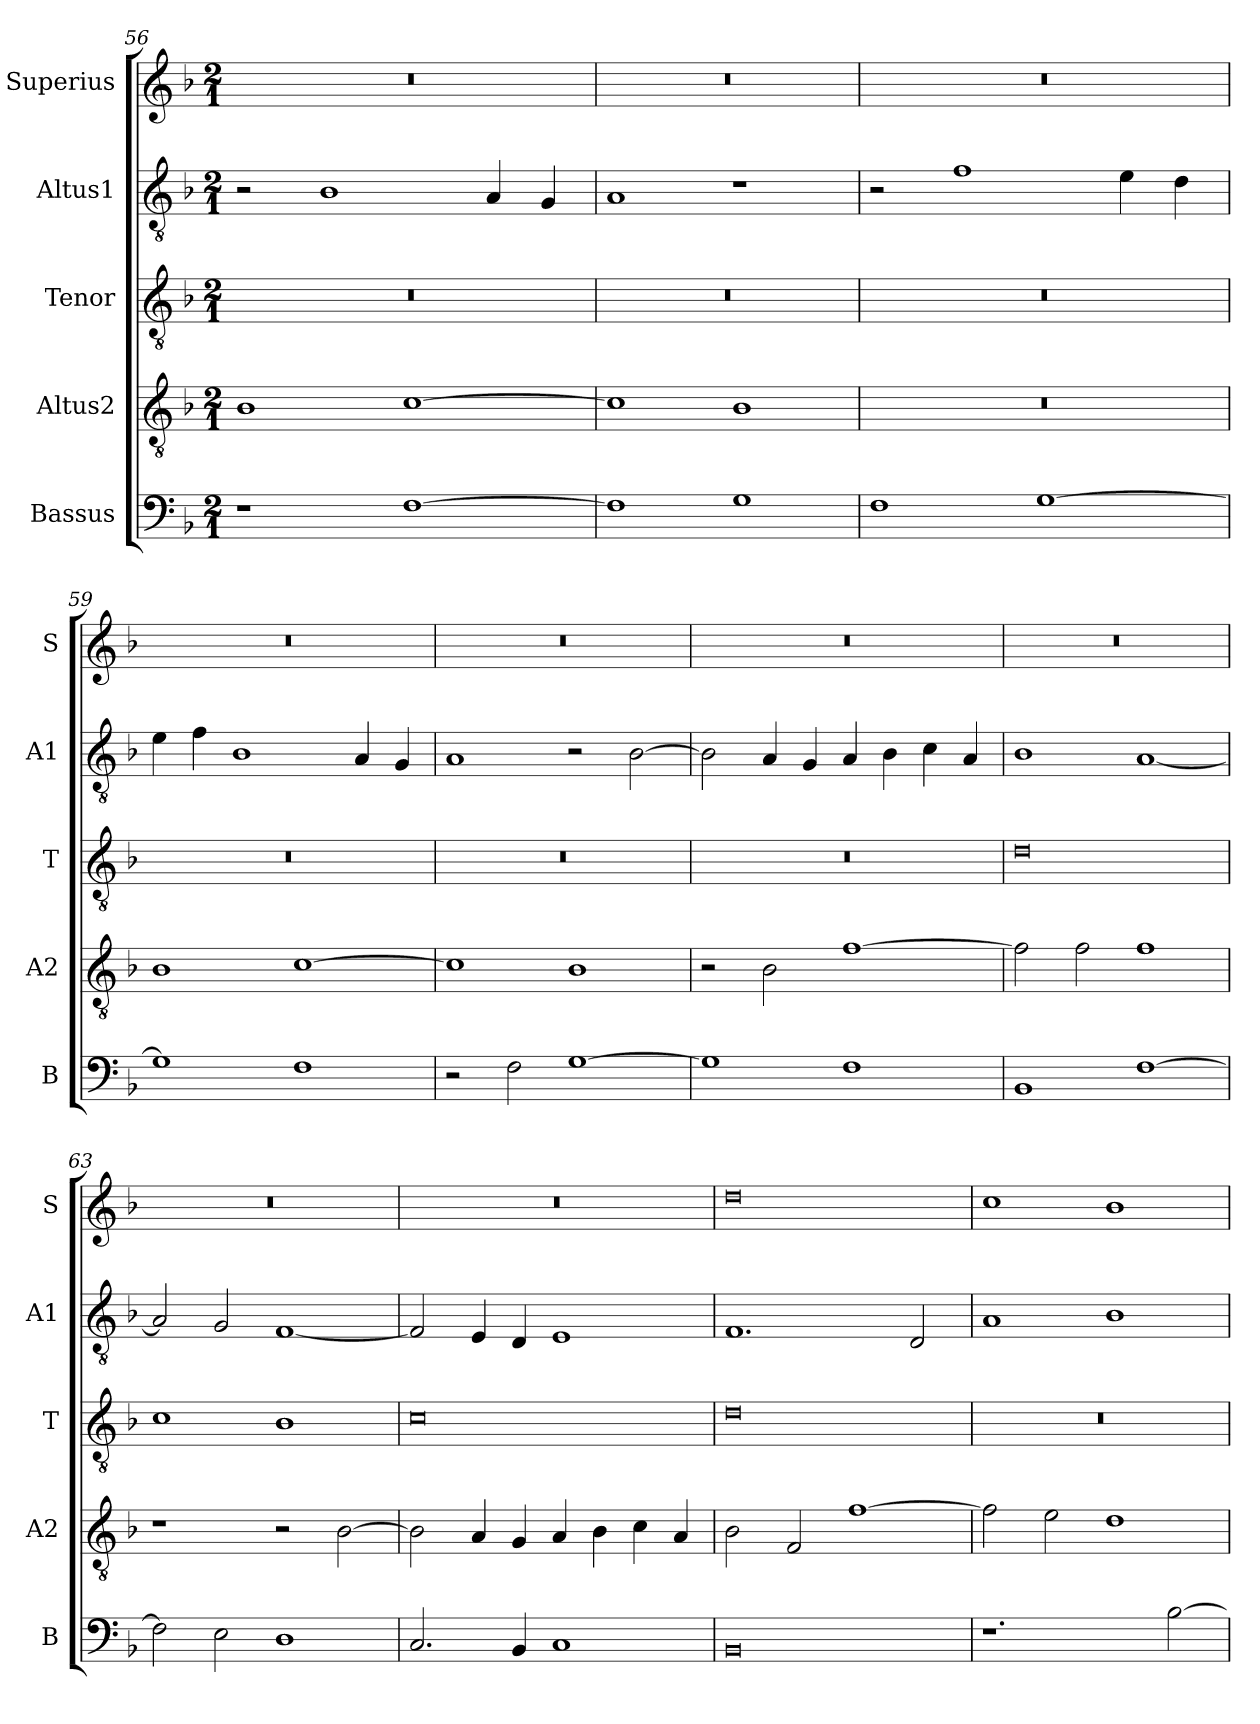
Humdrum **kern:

**kern	**kern	**kern	**kern	**kern
*part5	*part4	*part3	*part2	*part1
*staff5	*staff4	*staff3	*staff2	*staff1
*I"Bassus	*I"Altus2	*I"Tenor	*I"Altus1	*I"Superius
*I'B	*I'A2	*I'T	*I'A1	*I'S
*clefF4	*clefGv2	*clefGv2	*clefGv2	*clefG2
*k[b-]	*k[b-]	*k[b-]	*k[b-]	*k[b-]
*M2/1	*M2/1	*M2/1	*M2/1	*M2/1
=56	=56	=56	=56	=56
1r	1B-	0r	2r	0r
.	.	.	1B-	.
[1F	[1c	.	.	.
.	.	.	4A/	.
.	.	.	4G/	.
=57	=57	=57	=57	=57
1F]	1c]	0r	1A	0r
1G	1B-	.	1r	.
=58	=58	=58	=58	=58
1F	0r	0r	2r	0r
.	.	.	1f	.
[1G	.	.	.	.
.	.	.	4e\	.
.	.	.	4d\	.
=59	=59	=59	=59	=59
1G]	1B-	0r	4e\	0r
.	.	.	4f\	.
.	.	.	1B-	.
1F	[1c	.	.	.
.	.	.	4A/	.
.	.	.	4G/	.
=60	=60	=60	=60	=60
2r	1c]	0r	1A	0r
2F\	.	.	.	.
[1G	1B-	.	2r	.
.	.	.	[2B-\	.
=61	=61	=61	=61	=61
1G]	2r	0r	2B-\]	0r
.	2B-\	.	4A/	.
.	.	.	4G/	.
1F	[1f	.	4A/	.
.	.	.	4B-\	.
.	.	.	4c\	.
.	.	.	4A/	.
=62	=62	=62	=62	=62
1BB-	2f\]	0d	1B-	0r
.	2f\	.	.	.
[1F	1f	.	[1A	.
=63	=63	=63	=63	=63
2F\]	1r	1c	2A/]	0r
2E\	.	.	2G/	.
1D	2r	1B-	[1F	.
.	[2B-\	.	.	.
=64	=64	=64	=64	=64
2.C/	2B-\]	0c	2F/]	0r
.	4A/	.	4E/	.
4BB-/	4G/	.	4D/	.
1C	4A/	.	1E	.
.	4B-\	.	.	.
.	4c\	.	.	.
.	4A/	.	.	.
=65	=65	=65	=65	=65
0BB-	2B-\	0d	1.F	0dd
.	2F/	.	.	.
.	[1f	.	.	.
.	.	.	2D/	.
=66	=66	=66	=66	=66
1.r	2f\]	0r	1A	1cc
.	2e\	.	.	.
.	1d	.	1B-	1b-
[2B-\	.	.	.	.
=	=	=	=	=
*-	*-	*-	*-	*-
